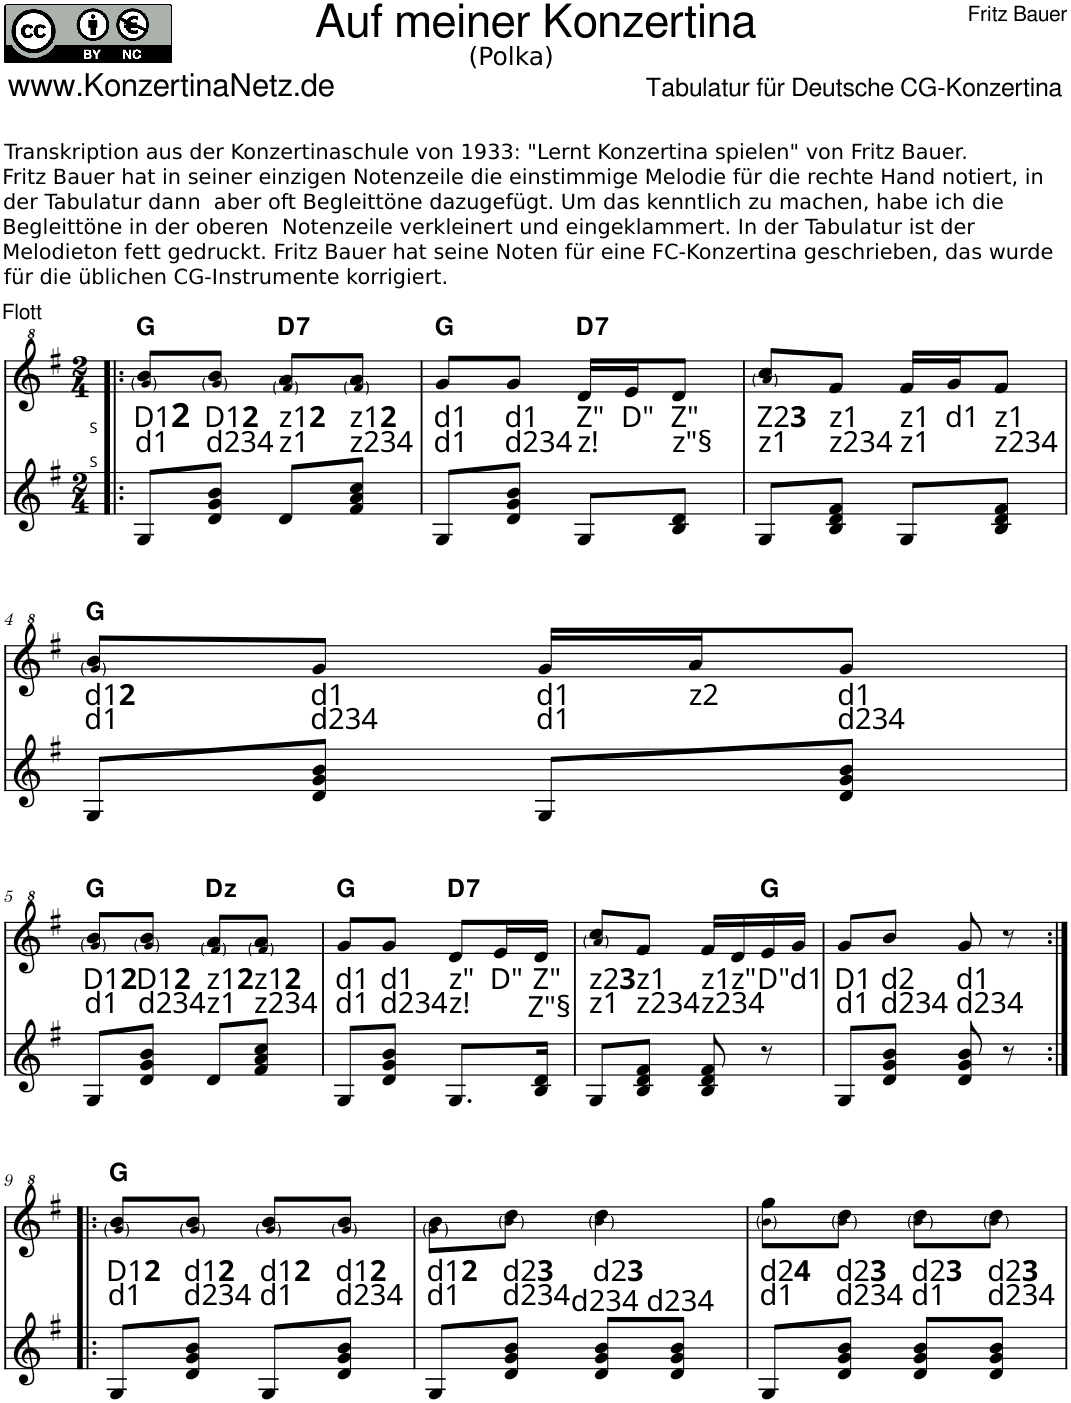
**kern	**kern	**text	**text	**text	**harte
*part2	*part1	*part1	*part1	*part1	*part1
*staff2	*staff1	*staff1	*staff1	*staff1	*
*I"Akkordeon	*I"Akkordeon	*	*	*	*
*clefG2	*clefG^2	*	*	*	*
*k[f#]	*k[f#]	*	*	*	*
*M2/4	*M2/4	*	*	*	*
=1!|:	=1!|:	=1!|:	=1!|:	=1!|:	=1!|:
!	!LO:TX:a:t=Transkription aus der Konzertinaschule von 1933&colon; "Lernt Konzertina spielen" von Fritz Bauer.	!	!	!	!
!	!LO:TX:a:t=Fritz Bauer hat in seiner einzigen Notenzeile die einstimmige Melodie für die rechte Hand notiert, in	!	!	!	!
!	!LO:TX:a:t=der Tabulatur dann  aber oft Begleittöne dazugefügt. Um das kenntlich zu machen, habe ich die	!	!	!	!
!	!LO:TX:a:t=Begleittöne in der oberen  Notenzeile verkleinert und eingeklammert. In der Tabulatur ist der	!	!	!	!
!	!LO:TX:a:t=Melodieton fett gedruckt. Fritz Bauer hat seine Noten für eine FC-Konzertina geschrieben, das wurde	!	!	!	!
!	!LO:TX:a:t=für die üblichen CG-Instrumente korrigiert.	!	!	!	!
!	!LO:TX:b:t=S	!	!	!	!
!	!LO:TX:b:t=S	!	!	!	!
!	!LO:TX:a:t=Flott	!	!	!	!
!	!	!LO:LY:b	!LO:LY:b	!	!
8G/L	8gg!/ 8bb/L	D1 2	d1	.	G:maj
!	!	!LO:LY:b	!LO:LY:b	!	!
8d/ 8g/ 8b/J	8gg!/ 8bb/J	D1 2	d234	.	.
!	!	!LO:LY:b	!LO:LY:b	!	!LO:H:kt=7
8d/L	8ff#!/ 8aa/L	z1 2	z1	.	D:7
!	!	!LO:LY:b	!LO:LY:b	!	!
8f#/ 8a/ 8cc/J	8ff#!/ 8aa/J	z1 2	z234	.	.
=2	=2	=2	=2	=2	=2
!	!	!LO:LY:b	!LO:LY:b	!	!
8G/L	8gg/L	d1	d1	.	G:maj
!	!	!LO:LY:b	!LO:LY:b	!	!
8d/ 8g/ 8b/J	8gg/J	d1	d234	.	.
!	!	!LO:LY:b	!LO:LY:b	!	!LO:H:kt=7
8G/L	16dd/LL	Z"	z!	.	D:7
!	!	!LO:LY:b	!	!	!
.	16ee/J	D"	.	.	.
!	!	!LO:LY:b	!LO:LY:b	!	!
8B/ 8d/J	8dd/J	Z"	z"§	.	.
=3	=3	=3	=3	=3	=3
!	!	!LO:LY:b	!LO:LY:b	!	!
8G/L	8aa!/ 8ccc/L	Z2 3	z1	.	.
!	!	!LO:LY:b	!LO:LY:b	!	!
8B/ 8d/ 8f#/J	8ff#/J	z1	z234	.	.
!	!	!LO:LY:b	!LO:LY:b	!	!
8G/L	16ff#/LL	z1	z1	.	.
!	!	!LO:LY:b	!	!	!
.	16gg/J	d1	.	.	.
!	!	!LO:LY:b	!LO:LY:b	!	!
8B/ 8d/ 8f#/J	8ff#/J	z1	z234	.	.
!!LO:LB:g=z
=4	=4	=4	=4	=4	=4
!	!	!LO:LY:b	!LO:LY:b	!	!
8G/L	8gg!/ 8bb/L	d1 2	d1	.	G:maj
!	!	!LO:LY:b	!LO:LY:b	!	!
8d/ 8g/ 8b/J	8gg/J	d1	d234	.	.
!	!	!LO:LY:b	!LO:LY:b	!	!
8G/L	16gg/LL	d1	d1	.	.
!	!	!LO:LY:b	!	!	!
.	16aa/J	z2	.	.	.
!	!	!LO:LY:b	!LO:LY:b	!	!
8d/ 8g/ 8b/J	8gg/J	d1	d234	.	.
!!LO:LB:g=z
=5	=5	=5	=5	=5	=5
!	!	!LO:LY:b	!LO:LY:b	!	!
8G/L	8gg!/ 8bb/L	D1 2	d1	.	G:maj
!	!	!LO:LY:b	!LO:LY:b	!	!
8d/ 8g/ 8b/J	8gg!/ 8bb/J	D1 2	d234	.	.
!	!	!LO:LY:b	!LO:LY:b	!	!LO:H:kt=z
8d/L	8ff#!/ 8aa/L	z1 2	z1	.	.
!	!	!LO:LY:b	!LO:LY:b	!	!
8f#/ 8a/ 8cc/J	8ff#!/ 8aa/J	z1 2	z234	.	.
=6	=6	=6	=6	=6	=6
!	!	!LO:LY:b	!LO:LY:b	!	!
8G/L	8gg/L	d1	d1	.	G:maj
!	!	!LO:LY:b	!LO:LY:b	!	!
8d/ 8g/ 8b/J	8gg/J	d1	d234	.	.
!	!	!LO:LY:b	!LO:LY:b	!	!LO:H:kt=7
8.G/L	8dd/L	z"	z!	.	D:7
!	!	!LO:LY:b	!LO:LY:b	!	!
.	16ee/L	D"	Z"§	.	.
!	!	!LO:LY:b	!	!	!
16B/ 16d/Jk	16dd/JJ	Z"	.	.	.
=7	=7	=7	=7	=7	=7
!	!	!LO:LY:b	!LO:LY:b	!	!
8G/L	8aa!/ 8ccc/L	z2 3	z1	.	.
!	!	!LO:LY:b	!LO:LY:b	!	!
8B/ 8d/ 8f#/J	8ff#/J	z1	z234	.	.
!	!	!LO:LY:b	!LO:LY:b	!	!
8B/ 8d/ 8f#/	16ff#/LL	z1	z234	.	.
!	!	!LO:LY:b	!	!	!
.	16dd/	z"	.	.	.
!	!	!LO:LY:b	!	!	!
8r	16ee/	D"	.	.	G:maj
!	!	!LO:LY:b	!	!	!
.	16gg/JJ	d1	.	.	.
=8	=8	=8	=8	=8	=8
!	!	!LO:LY:b	!LO:LY:b	!	!
8G/L	8gg/L	D1	d1	.	.
!	!	!LO:LY:b	!LO:LY:b	!	!
8d/ 8g/ 8b/J	8bb/J	d2	d234	.	.
!	!	!LO:LY:b	!LO:LY:b	!	!
8d/ 8g/ 8b/	8gg/	d1	d234	.	.
8r	8r	.	.	.	.
!!LO:LB:g=z
=9:|!|:	=9:|!|:	=9:|!|:	=9:|!|:	=9:|!|:	=9:|!|:
!	!	!	!LO:LY:b	!LO:LY:b	!
8G/L	8gg!/ 8bb/L	.	D1 2	d1	G:maj
!	!	!	!LO:LY:b	!LO:LY:b	!
8d/ 8g/ 8b/J	8gg!/ 8bb/J	.	d1 2	d234	.
!	!	!	!LO:LY:b	!LO:LY:b	!
8G/L	8gg!/ 8bb/L	.	d1 2	d1	.
!	!	!	!LO:LY:b	!LO:LY:b	!
8d/ 8g/ 8b/J	8gg!/ 8bb/J	.	d1 2	d234	.
=10	=10	=10	=10	=10	=10
!	!	!	!LO:LY:b	!LO:LY:b	!
8G/L	8gg!\ 8bb\L	.	d1 2	d1	.
!	!	!	!LO:LY:b	!LO:LY:b	!
8d/ 8g/ 8b/J	8bb!\ 8ddd\J	.	d2 3	d234	.
!	!	!	!LO:LY:b	!LO:LY:b	!
8d/ 8g/ 8b/L	4bb!\ 4ddd\	.	d2 3	d234 d234	.
8d/ 8g/ 8b/J	.	.	.	.	.
=11	=11	=11	=11	=11	=11
!	!	!	!LO:LY:b	!LO:LY:b	!
8G/L	8bb!\ 8ggg\L	.	d2 4	d1	.
!	!	!	!LO:LY:b	!LO:LY:b	!
8d/ 8g/ 8b/J	8bb!\ 8ddd\J	.	d2 3	d234	.
!	!	!	!LO:LY:b	!LO:LY:b	!
8d/ 8g/ 8b/L	8bb!\ 8ddd\L	.	d2 3	d1	.
!	!	!	!LO:LY:b	!LO:LY:b	!
8d/ 8g/ 8b/J	8bb!\ 8ddd\J	.	d2 3	d234	.
=	=	=	=	=	=
*-	*-	*-	*-	*-	*-
